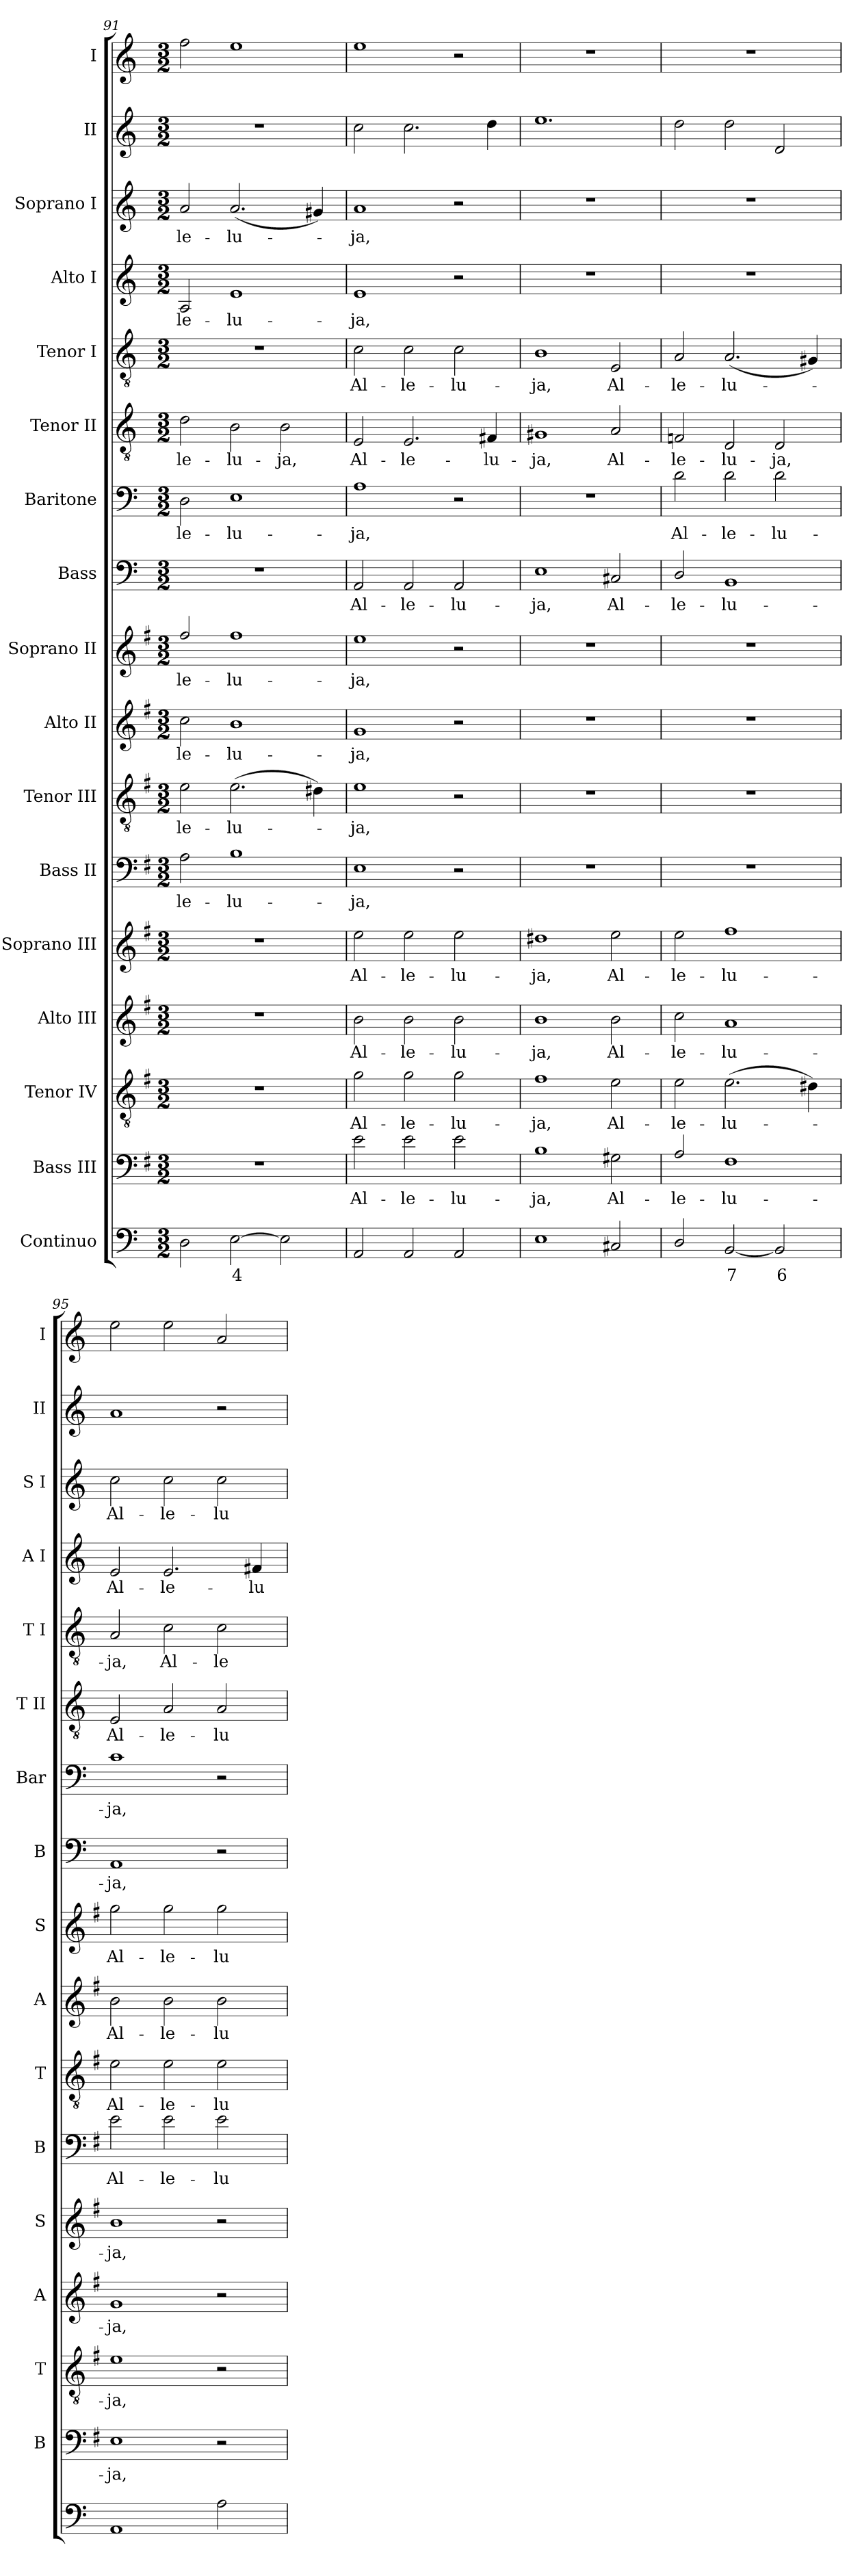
**kern	**text	**kern	**text	**kern	**text	**kern	**text	**kern	**text	**kern	**text	**kern	**text	**kern	**text	**kern	**text	**kern	**text	**kern	**text	**kern	**text	**kern	**text	**kern	**text	**kern	**text	**kern	**kern
*part17	*part17	*part16	*part16	*part15	*part15	*part14	*part14	*part13	*part13	*part12	*part12	*part11	*part11	*part10	*part10	*part9	*part9	*part8	*part8	*part7	*part7	*part6	*part6	*part5	*part5	*part4	*part4	*part3	*part3	*part2	*part1
*staff17	*staff17	*staff16	*staff16	*staff15	*staff15	*staff14	*staff14	*staff13	*staff13	*staff12	*staff12	*staff11	*staff11	*staff10	*staff10	*staff9	*staff9	*staff8	*staff8	*staff7	*staff7	*staff6	*staff6	*staff5	*staff5	*staff4	*staff4	*staff3	*staff3	*staff2	*staff1
*I"Continuo	*	*I"Bass III	*	*I"Tenor IV	*	*I"Alto III	*	*I"Soprano III	*	*I"Bass II	*	*I"Tenor III	*	*I"Alto II	*	*I"Soprano II	*	*I"Bass	*	*I"Baritone	*	*I"Tenor II	*	*I"Tenor I	*	*I"Alto I	*	*I"Soprano I	*	*I"II	*I"I
*	*	*I'B	*	*I'T	*	*I'A	*	*I'S	*	*I'B	*	*I'T	*	*I'A	*	*I'S	*	*I'B	*	*I'Bar	*	*I'T II	*	*I'T I	*	*I'A I	*	*I'S I	*	*I'II	*I'I
*clefF4	*	*clefF4	*	*clefGv2	*	*clefG2	*	*clefG2	*	*clefF4	*	*clefGv2	*	*clefG2	*	*clefG2	*	*clefF4	*	*clefF4	*	*clefGv2	*	*clefGv2	*	*clefG2	*	*clefG2	*	*clefG2	*clefG2
*	*	*ITrd4c7	*	*ITrd4c7	*	*ITrd4c7	*	*ITrd4c7	*	*ITrd4c7	*	*ITrd4c7	*	*ITrd4c7	*	*ITrd4c7	*	*	*	*	*	*	*	*	*	*	*	*	*	*	*
*k[]	*	*k[]	*	*k[]	*	*k[]	*	*k[]	*	*k[]	*	*k[]	*	*k[]	*	*k[]	*	*k[]	*	*k[]	*	*k[]	*	*k[]	*	*k[]	*	*k[]	*	*k[]	*k[]
*C:	*	*C:	*	*C:	*	*C:	*	*C:	*	*C:	*	*C:	*	*C:	*	*C:	*	*C:	*	*C:	*	*C:	*	*C:	*	*C:	*	*C:	*	*C:	*C:
*M3/2	*	*M3/2	*	*M3/2	*	*M3/2	*	*M3/2	*	*M3/2	*	*M3/2	*	*M3/2	*	*M3/2	*	*M3/2	*	*M3/2	*	*M3/2	*	*M3/2	*	*M3/2	*	*M3/2	*	*M3/2	*M3/2
=91	=91	=91	=91	=91	=91	=91	=91	=91	=91	=91	=91	=91	=91	=91	=91	=91	=91	=91	=91	=91	=91	=91	=91	=91	=91	=91	=91	=91	=91	=91	=91
!	!	!LO:N:vis=1	!	!LO:N:vis=1	!	!LO:N:vis=1	!	!LO:N:vis=1	!	!	!LO:LY:b	!	!LO:LY:b	!	!LO:LY:b	!	!LO:LY:b	!LO:N:vis=1	!	!	!LO:LY:b	!	!LO:LY:b	!LO:N:vis=1	!	!	!LO:LY:b	!	!LO:LY:b	!LO:N:vis=1	!
2D	.	1.r	.	1.r	.	1.r	.	1.r	.	2D	-le-	2A	-le-	2f	-le-	2b/	-le-	1.r	.	2D	-le-	2d	-le-	1.r	.	2A	-le-	2a	-le-	1.r	2ff
!	!LO:LY:b	!	!	!	!	!	!	!	!	!	!LO:LY:b	!	!LO:LY:b	!	!LO:LY:b	!	!LO:LY:b	!	!	!	!LO:LY:b	!	!LO:LY:b	!	!	!	!LO:LY:b	!	!LO:LY:b	!	!
[2E	4	.	.	.	.	.	.	.	.	1E	-lu-	(<2.A	-lu-	1e	-lu-	1b	-lu-	.	.	1E	-lu-	2B	-lu-	.	.	1e	-lu-	(<2.a	-lu-	.	1ee
!	!	!	!	!	!	!	!	!	!	!	!	!	!	!	!	!	!	!	!	!	!	!	!LO:LY:b	!	!	!	!	!	!	!	!
2E]	.	.	.	.	.	.	.	.	.	.	.	.	.	.	.	.	.	.	.	.	.	2B	-ja,	.	.	.	.	.	.	.	.
.	.	.	.	.	.	.	.	.	.	.	.	4G#X)	.	.	.	.	.	.	.	.	.	.	.	.	.	.	.	4g#X)	.	.	.
=92	=92	=92	=92	=92	=92	=92	=92	=92	=92	=92	=92	=92	=92	=92	=92	=92	=92	=92	=92	=92	=92	=92	=92	=92	=92	=92	=92	=92	=92	=92	=92
!	!	!	!LO:LY:b	!	!LO:LY:b	!	!LO:LY:b	!	!LO:LY:b	!	!LO:LY:b	!	!LO:LY:b	!	!LO:LY:b	!	!LO:LY:b	!	!LO:LY:b	!	!LO:LY:b	!	!LO:LY:b	!	!LO:LY:b	!	!LO:LY:b	!	!LO:LY:b	!	!
2AA	.	2A	Al-	2c	Al-	2e	Al-	2a	Al-	1AA	-ja,	1A	ja,	1c	-ja,	1a	-ja,	2AA	Al-	1A	-ja,	2E	Al-	2c	Al-	1e	-ja,	1a	ja,	2cc	1ee
!	!	!	!LO:LY:b	!	!LO:LY:b	!	!LO:LY:b	!	!LO:LY:b	!	!	!	!	!	!	!	!	!	!LO:LY:b	!	!	!	!LO:LY:b	!	!LO:LY:b	!	!	!	!	!	!
2AA	.	2A	-le-	2c	-le-	2e	-le-	2a	-le-	.	.	.	.	.	.	.	.	2AA	-le-	.	.	2.E	-le-	2c	-le-	.	.	.	.	2.cc	.
!	!	!	!LO:LY:b	!	!LO:LY:b	!	!LO:LY:b	!	!LO:LY:b	!	!	!	!	!	!	!	!	!	!LO:LY:b	!	!	!	!	!	!LO:LY:b	!	!	!	!	!	!
2AA	.	2A	-lu-	2c	-lu-	2e	-lu-	2a	-lu-	2r	.	2r	.	2r	.	2r	.	2AA	-lu-	2r	.	.	.	2c	-lu-	2r	.	2r	.	.	2r
!	!	!	!	!	!	!	!	!	!	!	!	!	!	!	!	!	!	!	!	!	!	!	!LO:LY:b	!	!	!	!	!	!	!	!
.	.	.	.	.	.	.	.	.	.	.	.	.	.	.	.	.	.	.	.	.	.	4F#X	-lu-	.	.	.	.	.	.	4dd	.
=93	=93	=93	=93	=93	=93	=93	=93	=93	=93	=93	=93	=93	=93	=93	=93	=93	=93	=93	=93	=93	=93	=93	=93	=93	=93	=93	=93	=93	=93	=93	=93
!	!	!	!LO:LY:b	!	!LO:LY:b	!	!LO:LY:b	!	!LO:LY:b	!LO:N:vis=1	!	!LO:N:vis=1	!	!LO:N:vis=1	!	!LO:N:vis=1	!	!	!LO:LY:b	!LO:N:vis=1	!	!	!LO:LY:b	!	!LO:LY:b	!LO:N:vis=1	!	!LO:N:vis=1	!	!	!LO:N:vis=1
1E	.	1E	-ja,	1B	-ja,	1e	-ja,	1g#X	-ja,	1.r	.	1.r	.	1.r	.	1.r	.	1E	-ja,	1.r	.	1G#X	-ja,	1B	-ja,	1.r	.	1.r	.	1.ee	1.r
!	!	!	!LO:LY:b	!	!LO:LY:b	!	!LO:LY:b	!	!LO:LY:b	!	!	!	!	!	!	!	!	!	!LO:LY:b	!	!	!	!LO:LY:b	!	!LO:LY:b	!	!	!	!	!	!
2C#X	.	2C#X	Al-	2A	Al-	2e	Al-	2a	Al-	.	.	.	.	.	.	.	.	2C#X	Al-	.	.	2A	Al-	2E	Al-	.	.	.	.	.	.
=94	=94	=94	=94	=94	=94	=94	=94	=94	=94	=94	=94	=94	=94	=94	=94	=94	=94	=94	=94	=94	=94	=94	=94	=94	=94	=94	=94	=94	=94	=94	=94
!	!	!	!LO:LY:b	!	!LO:LY:b	!	!LO:LY:b	!	!LO:LY:b	!LO:N:vis=1	!	!LO:N:vis=1	!	!LO:N:vis=1	!	!LO:N:vis=1	!	!	!LO:LY:b	!	!LO:LY:b	!	!LO:LY:b	!	!LO:LY:b	!LO:N:vis=1	!	!LO:N:vis=1	!	!	!LO:N:vis=1
2D/	.	2D/	-le-	2A	-le-	2f	-le-	2a	-le-	1.r	.	1.r	.	1.r	.	1.r	.	2D/	-le-	2d	Al-	2Fn	-le-	2A	-le-	1.r	.	1.r	.	2dd	1.r
!	!LO:LY:b	!	!LO:LY:b	!	!LO:LY:b	!	!LO:LY:b	!	!LO:LY:b	!	!	!	!	!	!	!	!	!	!LO:LY:b	!	!LO:LY:b	!	!LO:LY:b	!	!LO:LY:b	!	!	!	!	!	!
[2BB	7	1BB	-lu-	(<2.A	-lu-	1d	-lu-	1b	-lu-	.	.	.	.	.	.	.	.	1BB	-lu-	2d	-le-	2D	-lu-	(<2.A	-lu-	.	.	.	.	2dd	.
!	!LO:LY:b	!	!	!	!	!	!	!	!	!	!	!	!	!	!	!	!	!	!	!	!LO:LY:b	!	!LO:LY:b	!	!	!	!	!	!	!	!
2BB]	6	.	.	.	.	.	.	.	.	.	.	.	.	.	.	.	.	.	.	2d	-lu-	2D	-ja,	.	.	.	.	.	.	2d	.
.	.	.	.	4G#X)	.	.	.	.	.	.	.	.	.	.	.	.	.	.	.	.	.	.	.	4G#X)	.	.	.	.	.	.	.
=95	=95	=95	=95	=95	=95	=95	=95	=95	=95	=95	=95	=95	=95	=95	=95	=95	=95	=95	=95	=95	=95	=95	=95	=95	=95	=95	=95	=95	=95	=95	=95
!	!	!	!LO:LY:b	!	!LO:LY:b	!	!LO:LY:b	!	!LO:LY:b	!	!LO:LY:b	!	!LO:LY:b	!	!LO:LY:b	!	!LO:LY:b	!	!LO:LY:b	!	!LO:LY:b	!	!LO:LY:b	!	!LO:LY:b	!	!LO:LY:b	!	!LO:LY:b	!	!
1AA	.	1AA	-ja,	1A	ja,	1c	-ja,	1e	-ja,	2A	Al-	2A	Al-	2e	Al-	2cc	Al-	1AA	-ja,	1c	-ja,	2E	Al-	2A	ja,	2e	Al-	2cc	Al-	1a	2ee
!	!	!	!	!	!	!	!	!	!	!	!LO:LY:b	!	!LO:LY:b	!	!LO:LY:b	!	!LO:LY:b	!	!	!	!	!	!LO:LY:b	!	!LO:LY:b	!	!LO:LY:b	!	!LO:LY:b	!	!
.	.	.	.	.	.	.	.	.	.	2A	-le-	2A	-le-	2e	-le-	2cc	-le-	.	.	.	.	2A	-le-	2c	Al-	2.e	-le-	2cc	-le-	.	2ee
!	!	!	!	!	!	!	!	!	!	!	!LO:LY:b	!	!LO:LY:b	!	!LO:LY:b	!	!LO:LY:b	!	!	!	!	!	!LO:LY:b	!	!LO:LY:b	!	!	!	!LO:LY:b	!	!
2A	.	2r	.	2r	.	2r	.	2r	.	2A	-lu-	2A	-lu-	2e	-lu-	2cc	-lu-	2r	.	2r	.	2A	-lu-	2c	-le-	.	.	2cc	-lu-	2r	2a
!	!	!	!	!	!	!	!	!	!	!	!	!	!	!	!	!	!	!	!	!	!	!	!	!	!	!	!LO:LY:b	!	!	!	!
.	.	.	.	.	.	.	.	.	.	.	.	.	.	.	.	.	.	.	.	.	.	.	.	.	.	4f#X	-lu-	.	.	.	.
=	=	=	=	=	=	=	=	=	=	=	=	=	=	=	=	=	=	=	=	=	=	=	=	=	=	=	=	=	=	=	=
*-	*-	*-	*-	*-	*-	*-	*-	*-	*-	*-	*-	*-	*-	*-	*-	*-	*-	*-	*-	*-	*-	*-	*-	*-	*-	*-	*-	*-	*-	*-	*-
